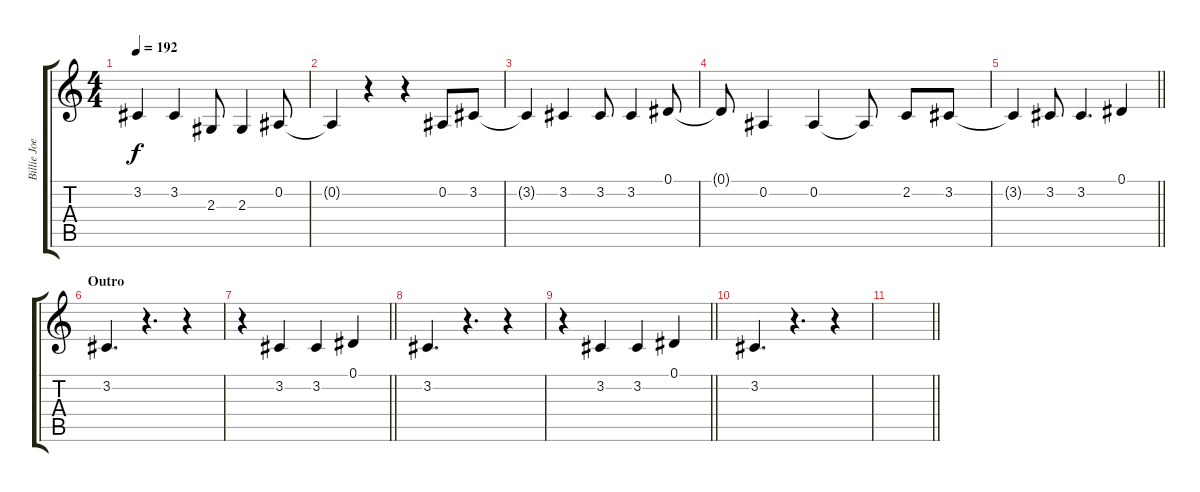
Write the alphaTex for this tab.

\track ("Billie Joe Armstrong - Vocals" "Billie Joe") {instrument altosax}
\staff {score tabs}
\tuning (Eb4 Bb3 Gb3 Db3 Ab2 Eb2) {hide}
\ts (4 4)
\tempo 192
\clef g2
\ks c
3.2{t}.4{dy f} 3.2.4 2.3.8 2.3.4 0.2.8 |
0.2{t}.4 r.4 r.4 0.2.8 3.2.8 |
3.2{t}.4 3.2.4 3.2.8 3.2.4 0.1.8 |
0.1{t}.8 0.2.4 0.2.4 0.2{t}.8 2.2.8 3.2.8 |
\barLineRight lightlight
3.2{t}.4 3.2.8 3.2.4{d} 0.1.4 |
\section ("" "Outro")
3.2.4{d} r.4{d} r.4 |
\barLineRight lightlight
r.4 3.2.4 3.2.4 0.1.4 |
3.2.4{d} r.4{d} r.4 |
\barLineRight lightlight
r.4 3.2.4 3.2.4 0.1.4 |
3.2.4{d} r.4{d} r.4 |
\barLineRight lightlight
